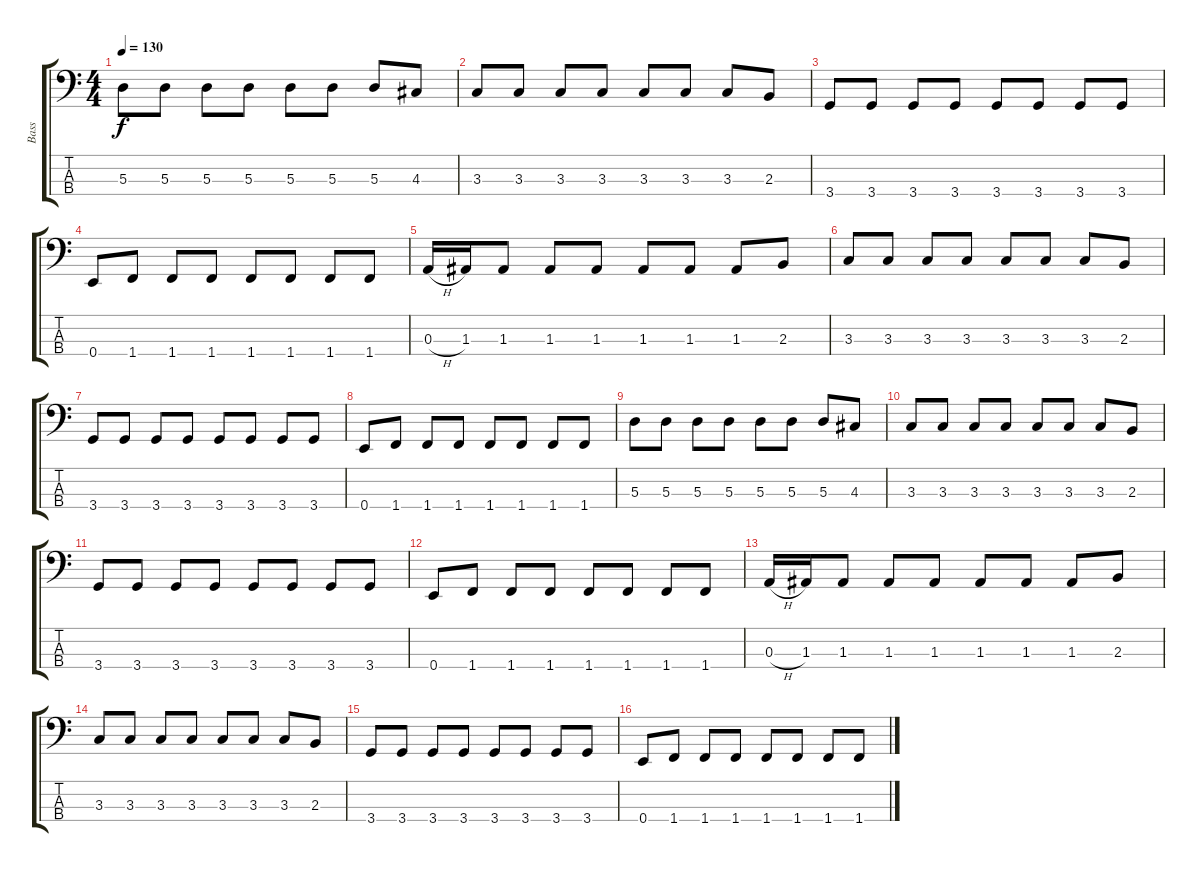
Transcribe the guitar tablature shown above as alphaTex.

\track ("Bass" "Bass") {instrument electricbassfinger}
\staff {score tabs}
\tuning (G2 D2 A1 E1) {hide}
\ts (4 4)
\tempo 130
\clef f4
\ks c
5.3.8{dy f} 5.3.8 5.3.8 5.3.8 5.3.8 5.3.8 5.3.8 4.3.8 |
3.3.8 3.3.8 3.3.8 3.3.8 3.3.8 3.3.8 3.3.8 2.3.8 |
3.4.8 3.4.8 3.4.8 3.4.8 3.4.8 3.4.8 3.4.8 3.4.8 |
0.4.8 1.4.8 1.4.8 1.4.8 1.4.8 1.4.8 1.4.8 1.4.8 |
0.3{h}.16 1.3.16 1.3.8 1.3.8 1.3.8 1.3.8 1.3.8 1.3.8 2.3.8 |
3.3.8 3.3.8 3.3.8 3.3.8 3.3.8 3.3.8 3.3.8 2.3.8 |
3.4.8 3.4.8 3.4.8 3.4.8 3.4.8 3.4.8 3.4.8 3.4.8 |
0.4.8 1.4.8 1.4.8 1.4.8 1.4.8 1.4.8 1.4.8 1.4.8 |
5.3.8 5.3.8 5.3.8 5.3.8 5.3.8 5.3.8 5.3.8 4.3.8 |
3.3.8 3.3.8 3.3.8 3.3.8 3.3.8 3.3.8 3.3.8 2.3.8 |
3.4.8 3.4.8 3.4.8 3.4.8 3.4.8 3.4.8 3.4.8 3.4.8 |
0.4.8 1.4.8 1.4.8 1.4.8 1.4.8 1.4.8 1.4.8 1.4.8 |
0.3{h}.16 1.3.16 1.3.8 1.3.8 1.3.8 1.3.8 1.3.8 1.3.8 2.3.8 |
3.3.8 3.3.8 3.3.8 3.3.8 3.3.8 3.3.8 3.3.8 2.3.8 |
3.4.8 3.4.8 3.4.8 3.4.8 3.4.8 3.4.8 3.4.8 3.4.8 |
0.4.8 1.4.8 1.4.8 1.4.8 1.4.8 1.4.8 1.4.8 1.4.8
